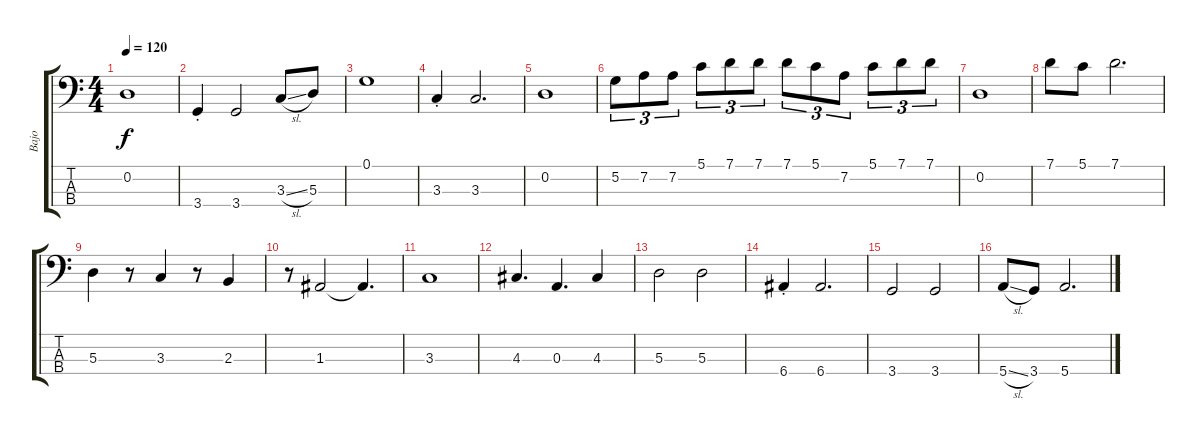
\track ("Bajo" "Bajo") {instrument electricbassfinger}
\staff {score tabs}
\tuning (G2 D2 A1 E1) {hide}
\ts (4 4)
\tempo 120
\clef f4
\ks c
0.2.1{dy f} |
3.4{st}.4 3.4.2 3.3{sl}.8 5.3.8 |
0.1.1 |
3.3{st}.4 3.3.2{d} |
0.2.1 |
5.2.8{tu (3 2)} 7.2.8{tu (3 2)} 7.2.8{tu (3 2)} 5.1.8{tu (3 2)} 7.1.8{tu (3 2)} 7.1.8{tu (3 2)} 7.1.8{tu (3 2)} 5.1.8{tu (3 2)} 7.2.8{tu (3 2)} 5.1.8{tu (3 2)} 7.1.8{tu (3 2)} 7.1.8{tu (3 2)} |
0.2.1 |
7.1.8 5.1.8 7.1.2{d} |
5.3.4 r.8 3.3.4 r.8 2.3.4 |
r.8 1.3.2 1.3{t}.4{d} |
3.3.1 |
4.3.4{d} 0.3.4{d} 4.3.4 |
5.3.2{volume 9} 5.3.2 |
6.4{st}.4 6.4.2{d} |
3.4.2 3.4.2 |
5.4{sl}.8 3.4.8 5.4.2{d}
